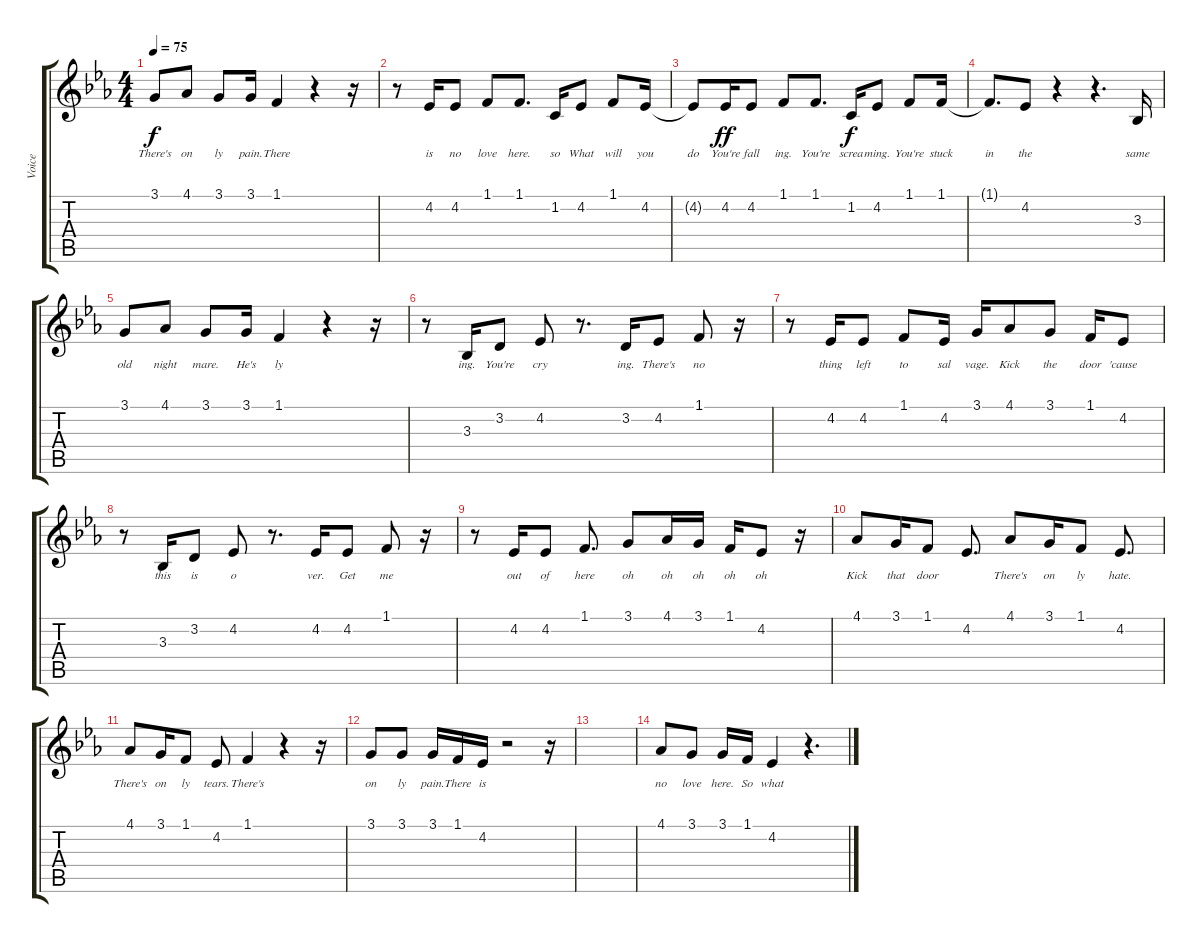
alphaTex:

\track ("Voice" "Voice") {instrument honkytonkpiano}
\staff {score tabs}
\tuning (E4 B3 G3 D3 A2 E2) {hide}
\ts (4 4)
\tempo 75
\clef g2
\ks eb
3.1.8{lyrics (0 "There's") lyrics (1 "") lyrics (2 "") lyrics (3 "") lyrics (4 "") dy f} 4.1.8{lyrics (0 "on") lyrics (1 "") lyrics (2 "") lyrics (3 "") lyrics (4 "")} 3.1.8{lyrics (0 "ly") lyrics (1 "") lyrics (2 "") lyrics (3 "") lyrics (4 "")} 3.1.16{lyrics (0 "pain.") lyrics (1 "") lyrics (2 "") lyrics (3 "") lyrics (4 "")} 1.1.4{lyrics (0 "There") lyrics (1 "") lyrics (2 "") lyrics (3 "") lyrics (4 "")} r.4 r.16 |
r.8 4.2.16{lyrics (0 "is") lyrics (1 "") lyrics (2 "") lyrics (3 "") lyrics (4 "")} 4.2.8{lyrics (0 "no") lyrics (1 "") lyrics (2 "") lyrics (3 "") lyrics (4 "")} 1.1.8{lyrics (0 "love") lyrics (1 "") lyrics (2 "") lyrics (3 "") lyrics (4 "")} 1.1.8{d lyrics (0 "here.") lyrics (1 "") lyrics (2 "") lyrics (3 "") lyrics (4 "")} 1.2.16{lyrics (0 "so") lyrics (1 "") lyrics (2 "") lyrics (3 "") lyrics (4 "")} 4.2.8{lyrics (0 "What") lyrics (1 "") lyrics (2 "") lyrics (3 "") lyrics (4 "")} 1.1.8{lyrics (0 "will") lyrics (1 "") lyrics (2 "") lyrics (3 "") lyrics (4 "")} 4.2.16{lyrics (0 "you") lyrics (1 "") lyrics (2 "") lyrics (3 "") lyrics (4 "")} |
4.2{t}.8{lyrics (0 "do") lyrics (1 "") lyrics (2 "") lyrics (3 "") lyrics (4 "")} 4.2.16{lyrics (0 "You're") lyrics (1 "") lyrics (2 "") lyrics (3 "") lyrics (4 "") dy ff} 4.2.8{lyrics (0 "fall") lyrics (1 "") lyrics (2 "") lyrics (3 "") lyrics (4 "")} 1.1.8{lyrics (0 "ing.") lyrics (1 "") lyrics (2 "") lyrics (3 "") lyrics (4 "")} 1.1.8{d lyrics (0 "You're") lyrics (1 "") lyrics (2 "") lyrics (3 "") lyrics (4 "")} 1.2.16{lyrics (0 "screa") lyrics (1 "") lyrics (2 "") lyrics (3 "") lyrics (4 "") dy f} 4.2.8{lyrics (0 "ming.") lyrics (1 "") lyrics (2 "") lyrics (3 "") lyrics (4 "")} 1.1.8{lyrics (0 "You're") lyrics (1 "") lyrics (2 "") lyrics (3 "") lyrics (4 "")} 1.1.16{lyrics (0 "stuck") lyrics (1 "") lyrics (2 "") lyrics (3 "") lyrics (4 "")} |
1.1{t}.8{d lyrics (0 "in") lyrics (1 "") lyrics (2 "") lyrics (3 "") lyrics (4 "")} 4.2.8{lyrics (0 "the") lyrics (1 "") lyrics (2 "") lyrics (3 "") lyrics (4 "")} r.4 r.4{d} 3.3.16{lyrics (0 "same") lyrics (1 "") lyrics (2 "") lyrics (3 "") lyrics (4 "")} |
3.1.8{lyrics (0 "old") lyrics (1 "") lyrics (2 "") lyrics (3 "") lyrics (4 "")} 4.1.8{lyrics (0 "night") lyrics (1 "") lyrics (2 "") lyrics (3 "") lyrics (4 "")} 3.1.8{lyrics (0 "mare.") lyrics (1 "") lyrics (2 "") lyrics (3 "") lyrics (4 "")} 3.1.16{lyrics (0 "He's") lyrics (1 "") lyrics (2 "") lyrics (3 "") lyrics (4 "")} 1.1.4{lyrics (0 "ly") lyrics (1 "") lyrics (2 "") lyrics (3 "") lyrics (4 "")} r.4 r.16 |
r.8 3.3.16{lyrics (0 "ing.") lyrics (1 "") lyrics (2 "") lyrics (3 "") lyrics (4 "")} 3.2.8{lyrics (0 "You're") lyrics (1 "") lyrics (2 "") lyrics (3 "") lyrics (4 "")} 4.2.8{lyrics (0 "cry") lyrics (1 "") lyrics (2 "") lyrics (3 "") lyrics (4 "")} r.8{d} 3.2.16{lyrics (0 "ing.") lyrics (1 "") lyrics (2 "") lyrics (3 "") lyrics (4 "")} 4.2.8{lyrics (0 "There's") lyrics (1 "") lyrics (2 "") lyrics (3 "") lyrics (4 "")} 1.1.8{lyrics (0 "no") lyrics (1 "") lyrics (2 "") lyrics (3 "") lyrics (4 "")} r.16 |
r.8 4.2.16{lyrics (0 "thing") lyrics (1 "") lyrics (2 "") lyrics (3 "") lyrics (4 "")} 4.2.8{lyrics (0 "left") lyrics (1 "") lyrics (2 "") lyrics (3 "") lyrics (4 "")} 1.1.8{lyrics (0 "to") lyrics (1 "") lyrics (2 "") lyrics (3 "") lyrics (4 "")} 4.2.16{lyrics (0 "sal") lyrics (1 "") lyrics (2 "") lyrics (3 "") lyrics (4 "")} 3.1.16{lyrics (0 "vage.") lyrics (1 "") lyrics (2 "") lyrics (3 "") lyrics (4 "")} 4.1.8{lyrics (0 "Kick") lyrics (1 "") lyrics (2 "") lyrics (3 "") lyrics (4 "")} 3.1.8{lyrics (0 "the") lyrics (1 "") lyrics (2 "") lyrics (3 "") lyrics (4 "")} 1.1.16{lyrics (0 "door") lyrics (1 "") lyrics (2 "") lyrics (3 "") lyrics (4 "")} 4.2.8{lyrics (0 "'cause") lyrics (1 "") lyrics (2 "") lyrics (3 "") lyrics (4 "")} |
r.8 3.3.16{lyrics (0 "this") lyrics (1 "") lyrics (2 "") lyrics (3 "") lyrics (4 "")} 3.2.8{lyrics (0 "is") lyrics (1 "") lyrics (2 "") lyrics (3 "") lyrics (4 "")} 4.2.8{lyrics (0 "o") lyrics (1 "") lyrics (2 "") lyrics (3 "") lyrics (4 "")} r.8{d} 4.2.16{lyrics (0 "ver.") lyrics (1 "") lyrics (2 "") lyrics (3 "") lyrics (4 "")} 4.2.8{lyrics (0 "Get") lyrics (1 "") lyrics (2 "") lyrics (3 "") lyrics (4 "")} 1.1.8{lyrics (0 "me") lyrics (1 "") lyrics (2 "") lyrics (3 "") lyrics (4 "")} r.16 |
r.8 4.2.16{lyrics (0 "out") lyrics (1 "") lyrics (2 "") lyrics (3 "") lyrics (4 "")} 4.2.8{lyrics (0 "of") lyrics (1 "") lyrics (2 "") lyrics (3 "") lyrics (4 "")} 1.1.8{d lyrics (0 "here") lyrics (1 "") lyrics (2 "") lyrics (3 "") lyrics (4 "")} 3.1.8{lyrics (0 "oh") lyrics (1 "") lyrics (2 "") lyrics (3 "") lyrics (4 "")} 4.1.16{lyrics (0 "oh") lyrics (1 "") lyrics (2 "") lyrics (3 "") lyrics (4 "")} 3.1.16{lyrics (0 "oh") lyrics (1 "") lyrics (2 "") lyrics (3 "") lyrics (4 "")} 1.1.16{lyrics (0 "oh") lyrics (1 "") lyrics (2 "") lyrics (3 "") lyrics (4 "")} 4.2.8{lyrics (0 "oh") lyrics (1 "") lyrics (2 "") lyrics (3 "") lyrics (4 "")} r.16 |
4.1.8{lyrics (0 "Kick") lyrics (1 "") lyrics (2 "") lyrics (3 "") lyrics (4 "")} 3.1.16{lyrics (0 "that") lyrics (1 "") lyrics (2 "") lyrics (3 "") lyrics (4 "")} 1.1.8{lyrics (0 "door") lyrics (1 "") lyrics (2 "") lyrics (3 "") lyrics (4 "")} 4.2.8{d lyrics (0 "") lyrics (1 "") lyrics (2 "") lyrics (3 "") lyrics (4 "")} 4.1.8{lyrics (0 "There's") lyrics (1 "") lyrics (2 "") lyrics (3 "") lyrics (4 "")} 3.1.16{lyrics (0 "on") lyrics (1 "") lyrics (2 "") lyrics (3 "") lyrics (4 "")} 1.1.8{lyrics (0 "ly") lyrics (1 "") lyrics (2 "") lyrics (3 "") lyrics (4 "")} 4.2.8{d lyrics (0 "hate.") lyrics (1 "") lyrics (2 "") lyrics (3 "") lyrics (4 "")} |
4.1.8{lyrics (0 "There's") lyrics (1 "") lyrics (2 "") lyrics (3 "") lyrics (4 "")} 3.1.16{lyrics (0 "on") lyrics (1 "") lyrics (2 "") lyrics (3 "") lyrics (4 "")} 1.1.8{lyrics (0 "ly") lyrics (1 "") lyrics (2 "") lyrics (3 "") lyrics (4 "")} 4.2.8{lyrics (0 "tears.") lyrics (1 "") lyrics (2 "") lyrics (3 "") lyrics (4 "")} 1.1.4{lyrics (0 "There's") lyrics (1 "") lyrics (2 "") lyrics (3 "") lyrics (4 "")} r.4 r.16 |
3.1.8{lyrics (0 "on") lyrics (1 "") lyrics (2 "") lyrics (3 "") lyrics (4 "")} 3.1.8{lyrics (0 "ly") lyrics (1 "") lyrics (2 "") lyrics (3 "") lyrics (4 "")} 3.1.16{lyrics (0 "pain.") lyrics (1 "") lyrics (2 "") lyrics (3 "") lyrics (4 "")} 1.1.16{lyrics (0 "There") lyrics (1 "") lyrics (2 "") lyrics (3 "") lyrics (4 "")} 4.2.16{lyrics (0 "is") lyrics (1 "") lyrics (2 "") lyrics (3 "") lyrics (4 "")} r.2 r.16 |
|
4.1.8{lyrics (0 "no") lyrics (1 "") lyrics (2 "") lyrics (3 "") lyrics (4 "")} 3.1.8{lyrics (0 "love") lyrics (1 "") lyrics (2 "") lyrics (3 "") lyrics (4 "")} 3.1.16{lyrics (0 "here.") lyrics (1 "") lyrics (2 "") lyrics (3 "") lyrics (4 "")} 1.1.16{lyrics (0 "So") lyrics (1 "") lyrics (2 "") lyrics (3 "") lyrics (4 "")} 4.2.4{lyrics (0 "what") lyrics (1 "") lyrics (2 "") lyrics (3 "") lyrics (4 "")} r.4{d}
